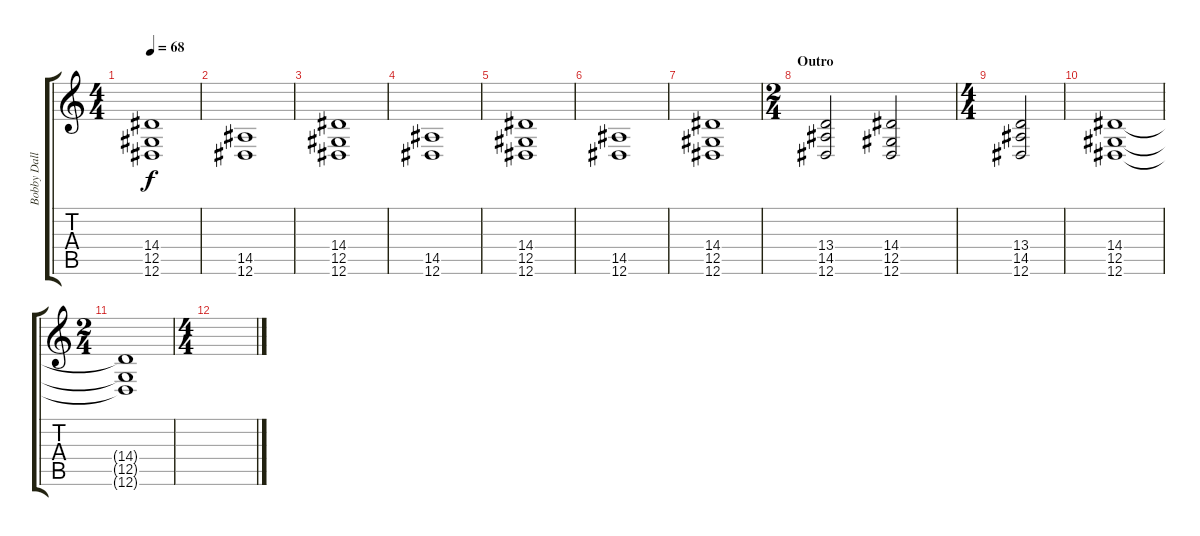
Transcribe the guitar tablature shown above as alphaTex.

\track ("Bobby Dall - Left Hand" "Bobby Dall") {instrument acousticgrandpiano}
\staff {score tabs}
\tuning (Eb4 Bb3 Gb3 Db3 Ab2 Eb2) {hide}
\ts (4 4)
\tempo 68
\clef g2
\ks c
(14.4 12.5 12.6).1{dy f} |
(14.5 12.6).1 |
(14.4 12.5 12.6).1 |
(14.5 12.6).1 |
(14.4 12.5 12.6).1 |
(14.5 12.6).1 |
(14.4 12.5 12.6).1 |
\ts (2 4)
\section ("" "Outro")
(13.4 14.5 12.6).2 (14.4 12.5 12.6).2 |
\ts (4 4)
(13.4 14.5 12.6).2 |
(14.4 12.5 12.6).1 |
\ts (2 4)
(14.4{t} 12.5{t} 12.6{t}).1 |
\ts (4 4)
